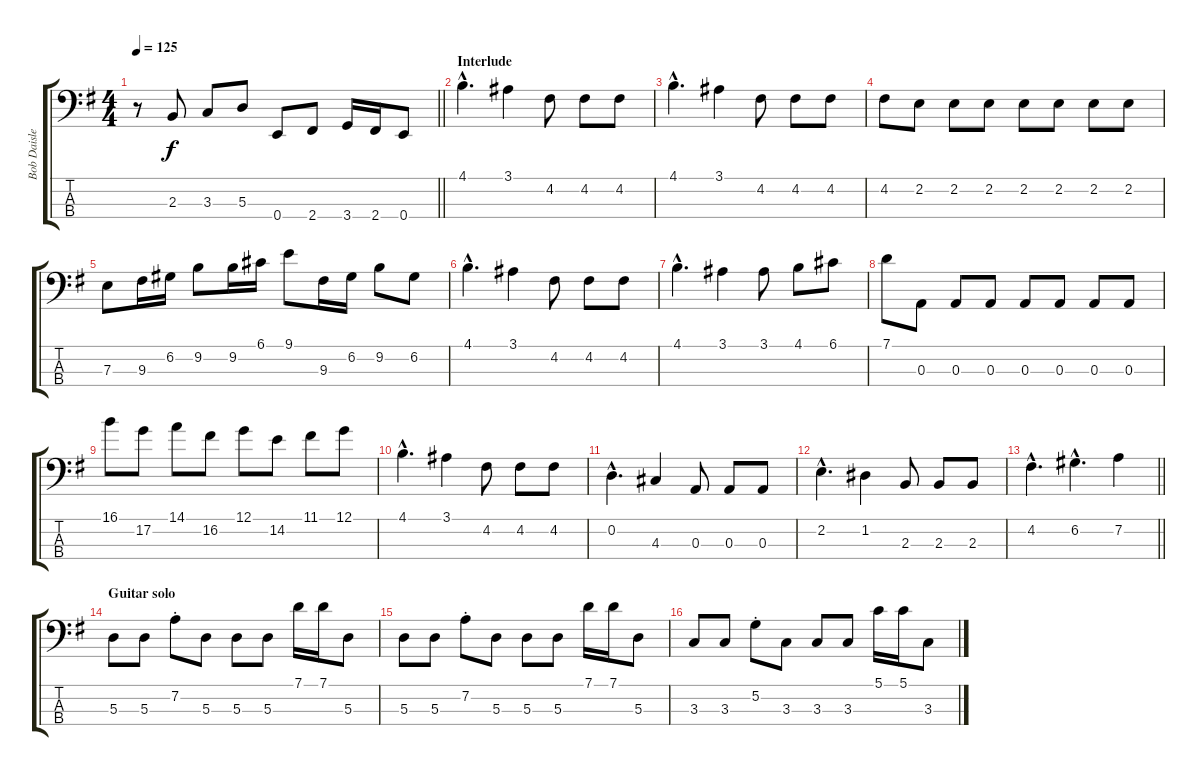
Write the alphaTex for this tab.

\track ("Bob Daisley" "Bob Daisle") {instrument electricbassfinger}
\staff {score tabs}
\tuning (G2 D2 A1 E1) {hide}
\ts (4 4)
\tempo 125
\clef f4
\barLineRight lightlight
\ks eminor
r.8{dy f} 2.3.8 3.3.8 5.3.8 0.4.8 2.4.8 3.4.16 2.4.16 0.4.8 |
\section ("" "Interlude")
4.1{hac}.4{d} 3.1.4 4.2.8 4.2.8 4.2.8 |
4.1{hac}.4{d} 3.1.4 4.2.8 4.2.8 4.2.8 |
4.2.8 2.2.8 2.2.8 2.2.8 2.2.8 2.2.8 2.2.8 2.2.8 |
7.3.8 9.3.16 6.2.16 9.2.8 9.2.16 6.1.16 9.1.8 9.3.16 6.2.16 9.2.8 6.2.8 |
4.1{hac}.4{d} 3.1.4 4.2.8 4.2.8 4.2.8 |
4.1{hac}.4{d} 3.1.4 3.1.8 4.1.8 6.1.8 |
7.1.8 0.3.8 0.3.8 0.3.8 0.3.8 0.3.8 0.3.8 0.3.8 |
16.1.8 17.2.8 14.1.8 16.2.8 12.1.8 14.2.8 11.1.8 12.1.8 |
4.1{hac}.4{d} 3.1.4 4.2.8 4.2.8 4.2.8 |
0.2{hac}.4{d} 4.3.4 0.3.8 0.3.8 0.3.8 |
2.2{hac}.4{d} 1.2.4 2.3.8 2.3.8 2.3.8 |
\barLineRight lightlight
4.2{hac}.4{d} 6.2{hac}.4{d} 7.2.4 |
\section ("" "Guitar solo")
5.3.8 5.3.8 7.2{st}.8 5.3.8 5.3.8 5.3.8 7.1.16 7.1.16 5.3.8 |
5.3.8 5.3.8 7.2{st}.8 5.3.8 5.3.8 5.3.8 7.1.16 7.1.16 5.3.8 |
3.3.8 3.3.8 5.2{st}.8 3.3.8 3.3.8 3.3.8 5.1.16 5.1.16 3.3.8
